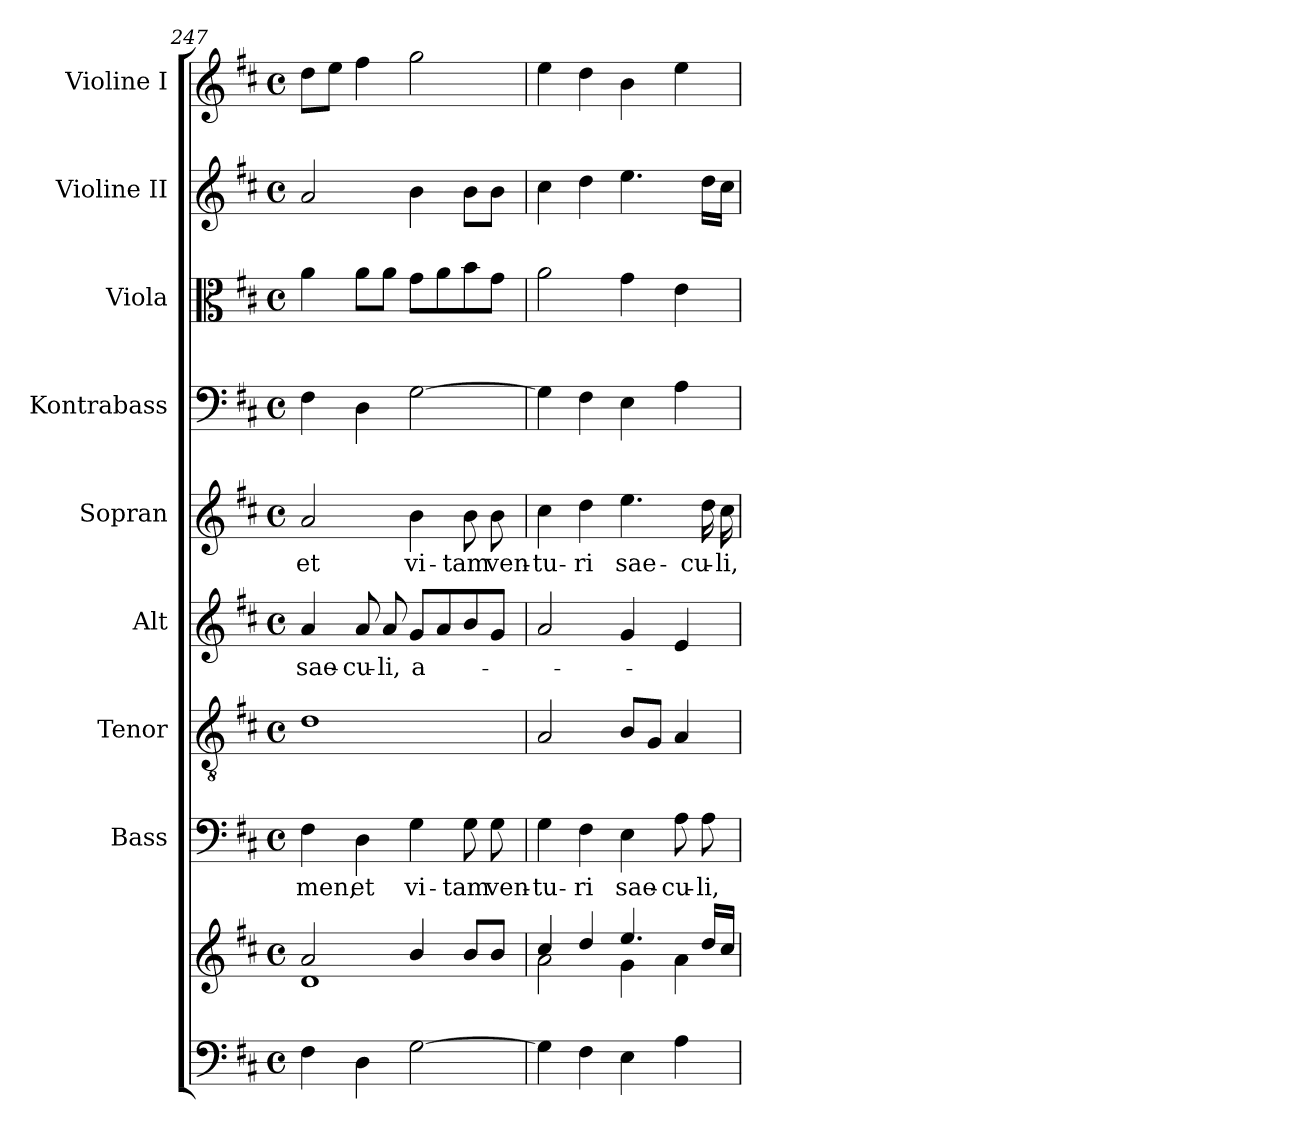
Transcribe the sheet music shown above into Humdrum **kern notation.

**kern	**kern	**kern	**text	**kern	**kern	**text	**kern	**text	**kern	**kern	**kern	**kern
*part9	*part9	*part8	*part8	*part7	*part6	*part6	*part5	*part5	*part4	*part3	*part2	*part1
*staff10	*staff9	*staff8	*staff8	*staff7	*staff6	*staff6	*staff5	*staff5	*staff4	*staff3	*staff2	*staff1
*	*	*I"Bass	*	*I"Tenor	*I"Alt	*	*I"Sopran	*	*I"Kontrabass	*I"Viola	*I"Violine II	*I"Violine I
*	*	*I'B.	*	*I'T.	*I'A.	*	*I'S.	*	*I'Kb.	*I'Vla.	*I'Vl. II	*I'Vl. I
*clefF4	*clefG2	*clefF4	*	*clefGv2	*clefG2	*	*clefG2	*	*clefF4	*clefC3	*clefG2	*clefG2
*	*	*	*	*	*	*	*	*	*ITrd7c12	*	*	*
*k[f#c#]	*k[f#c#]	*k[f#c#]	*	*k[f#c#]	*k[f#c#]	*	*k[f#c#]	*	*k[f#c#]	*k[f#c#]	*k[f#c#]	*k[f#c#]
*D:	*D:	*D:	*	*D:	*D:	*	*D:	*	*D:	*D:	*D:	*D:
*M4/4	*M4/4	*M4/4	*	*M4/4	*M4/4	*	*M4/4	*	*M4/4	*M4/4	*M4/4	*M4/4
*met(c)	*met(c)	*met(c)	*	*met(c)	*met(c)	*	*met(c)	*	*met(c)	*met(c)	*met(c)	*met(c)
=247	=247	=247	=247	=247	=247	=247	=247	=247	=247	=247	=247	=247
*	*^	*	*	*	*	*	*	*	*	*	*	*
!	!	!	!	!LO:LY:b	!	!	!LO:LY:b	!	!LO:LY:b	!	!	!	!
4F#\	2a/	1d	4F#\	-men,	1d	4a/	sae-	2a/	et	4FF#\	4a\	2a/	8dd\L
.	.	.	.	.	.	.	.	.	.	.	.	.	8ee\J
!	!	!	!	!LO:LY:b	!	!	!LO:LY:b	!	!	!	!	!	!
4D\	.	.	4D\	et	.	8a/	-cu-	.	.	4DD\	8a\L	.	4ff#\
!	!	!	!	!	!	!	!LO:LY:b	!	!	!	!	!	!
.	.	.	.	.	.	8a/	-li,	.	.	.	8a\J	.	.
!	!	!	!	!LO:LY:b	!	!	!LO:LY:b	!	!LO:LY:b	!	!	!	!
[2G\	4b/	.	4G\	vi-	.	8g/L	a-	4b\	vi-	[2GG\	8g\L	4b\	2gg\
.	.	.	.	.	.	8a/	.	.	.	.	8a\	.	.
!	!	!	!	!LO:LY:b	!	!	!	!	!LO:LY:b	!	!	!	!
.	8b/L	.	8G\	-tam	.	8b/	.	8b\	-tam	.	8b\	8b\L	.
!	!	!	!	!LO:LY:b	!	!	!	!	!LO:LY:b	!	!	!	!
.	8b/J	.	8G\	ven-	.	8g/J	.	8b\	ven-	.	8g\J	8b\J	.
=248	=248	=248	=248	=248	=248	=248	=248	=248	=248	=248	=248	=248	=248
!	!	!	!	!LO:LY:b	!	!	!	!	!LO:LY:b	!	!	!	!
4G\]	4cc#/	2a\	4G\	-tu-	2A/	2a/	.	4cc#\	-tu-	4GG\]	2a\	4cc#\	4ee\
!	!	!	!	!LO:LY:b	!	!	!	!	!LO:LY:b	!	!	!	!
4F#\	4dd/	.	4F#\	-ri	.	.	.	4dd\	-ri	4FF#\	.	4dd\	4dd\
!	!	!	!	!LO:LY:b	!	!	!	!	!LO:LY:b	!	!	!	!
4E\	4.ee/	4g\	4E\	sae-	8B/L	4g/	.	4.ee\	sae-	4EE\	4g\	4.ee\	4b\
.	.	.	.	.	8G/J	.	.	.	.	.	.	.	.
!	!	!	!	!LO:LY:b	!	!	!	!	!	!	!	!	!
4A\	.	4a\	8A\	-cu-	4A/	4e/	.	.	.	4AA\	4e\	.	4ee\
!	!	!	!	!LO:LY:b	!	!	!	!	!LO:LY:b	!	!	!	!
.	16dd/LL	.	8A\	-li,	.	.	.	16dd\	-cu-	.	.	16dd\LL	.
!	!	!	!	!	!	!	!	!	!LO:LY:b	!	!	!	!
.	16cc#/JJ	.	.	.	.	.	.	16cc#\	-li,	.	.	16cc#\JJ	.
*	*v	*v	*	*	*	*	*	*	*	*	*	*	*
=	=	=	=	=	=	=	=	=	=	=	=	=
*-	*-	*-	*-	*-	*-	*-	*-	*-	*-	*-	*-	*-
